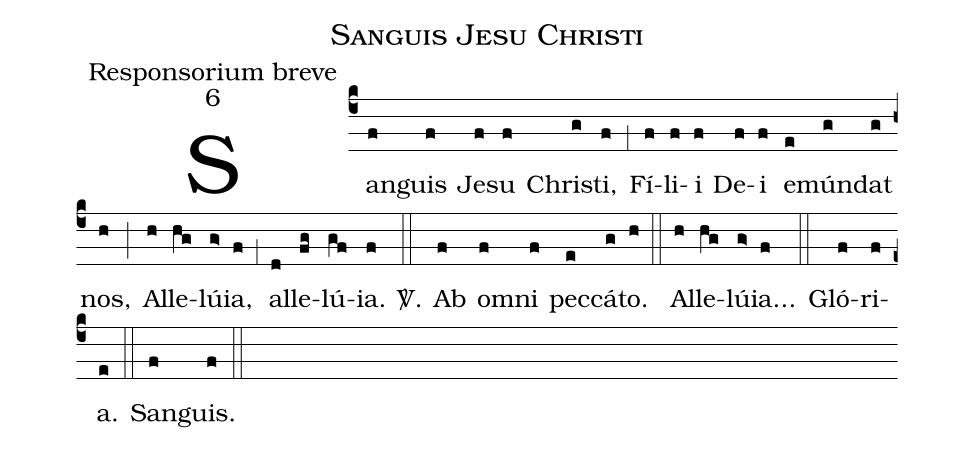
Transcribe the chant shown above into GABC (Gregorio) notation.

name:Sanguis Jesu Christi;
office-part:Responsorium breve;
mode:6;
%%
(c4) San(f)guis(f) Je(f)su(f) Chri(g)sti,(f) (;1) Fí(f)li(f)i(f) De(f)i(f) e(e)mún(g)dat(g) nos,(h) (;) Al(h)le(hg)lú(g>)ia,(f) (;1) al(d)le(fg)lú(gf)ia.(f) <sp>V/</sp>.(::) Ab(f) o(f)mni(f) pec(e)cá(g)to.(h) (::) Al(h)le(hg)lú(g>)ia...(f) (::) Gló(f)ri(f)a.(e) (::) San(f)guis.(f) (::)
